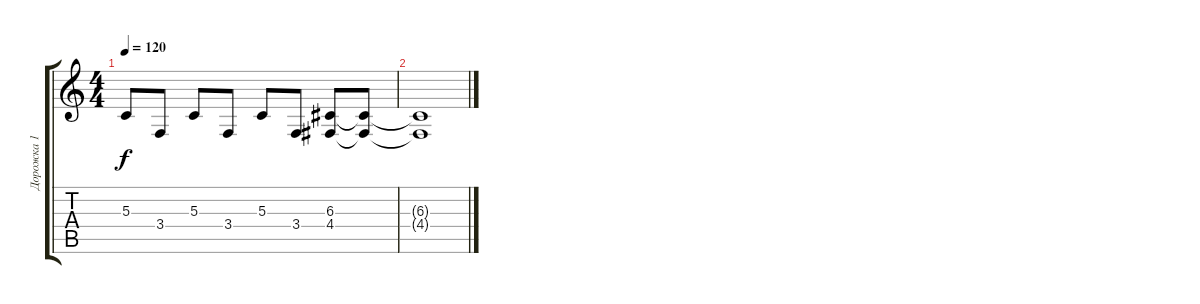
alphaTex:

\track ("Дорожка 1" "Дорожка 1") {instrument acousticgrandpiano}
\staff {score tabs}
\tuning (E4 B3 G3 D3 A2 E2) {hide}
\ts (4 4)
\tempo 120
\clef g2
\ks c
5.3.8{dy f} 3.4.8 5.3.8 3.4.8 5.3.8 3.4.8 (6.3 4.4).8 (6.3{t} 4.4{t}).8 |
(6.3{t} 4.4{t}).1
